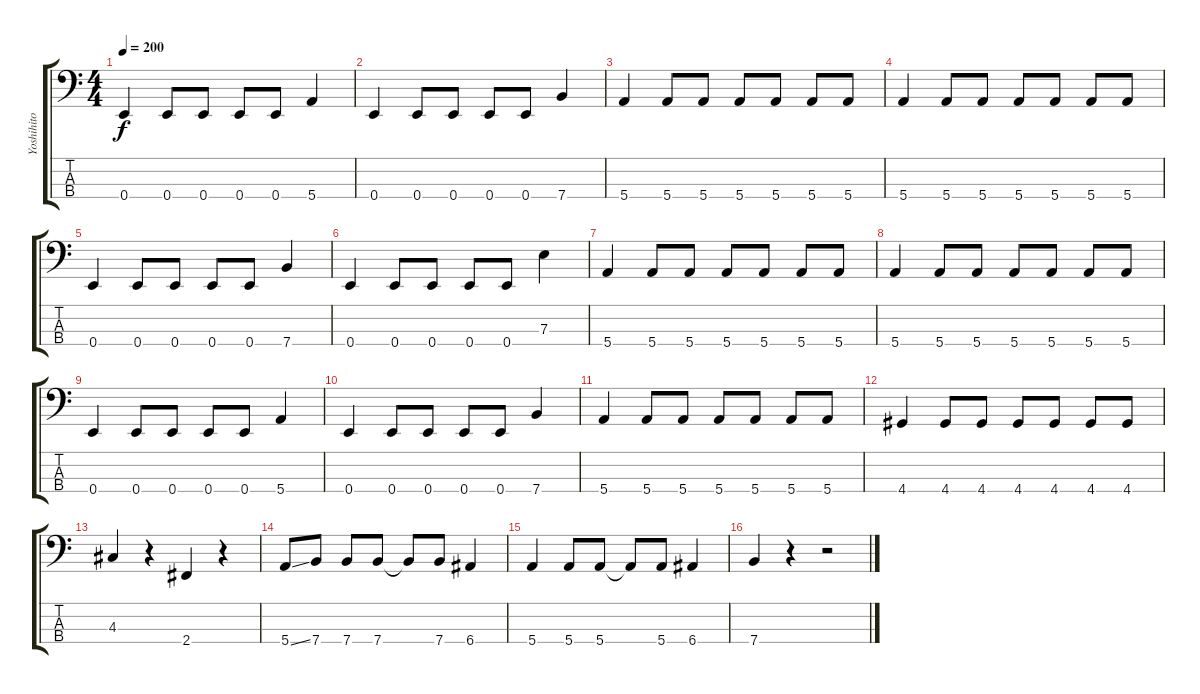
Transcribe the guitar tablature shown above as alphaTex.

\track ("Yoshihito Onda - Bass" "Yoshihito ") {instrument electricbasspick}
\staff {score tabs}
\tuning (G2 D2 A1 E1) {hide}
\ts (4 4)
\tempo 200
\clef f4
\ks c
0.4.4{dy f} 0.4.8 0.4.8 0.4.8 0.4.8 5.4.4 |
0.4.4 0.4.8 0.4.8 0.4.8 0.4.8 7.4.4 |
5.4.4 5.4.8 5.4.8 5.4.8 5.4.8 5.4.8 5.4.8 |
5.4.4 5.4.8 5.4.8 5.4.8 5.4.8 5.4.8 5.4.8 |
0.4.4 0.4.8 0.4.8 0.4.8 0.4.8 7.4.4 |
0.4.4 0.4.8 0.4.8 0.4.8 0.4.8 7.3.4 |
5.4.4 5.4.8 5.4.8 5.4.8 5.4.8 5.4.8 5.4.8 |
5.4.4 5.4.8 5.4.8 5.4.8 5.4.8 5.4.8 5.4.8 |
0.4.4 0.4.8 0.4.8 0.4.8 0.4.8 5.4.4 |
0.4.4 0.4.8 0.4.8 0.4.8 0.4.8 7.4.4 |
5.4.4 5.4.8 5.4.8 5.4.8 5.4.8 5.4.8 5.4.8 |
4.4.4 4.4.8 4.4.8 4.4.8 4.4.8 4.4.8 4.4.8 |
4.3.4 r.4 2.4.4 r.4 |
5.4{ss}.8 7.4.8 7.4.8 7.4.8 7.4{t}.8 7.4.8 6.4.4 |
5.4.4 5.4.8 5.4.8 5.4{t}.8 5.4.8 6.4.4 |
7.4.4 r.4 r.2
